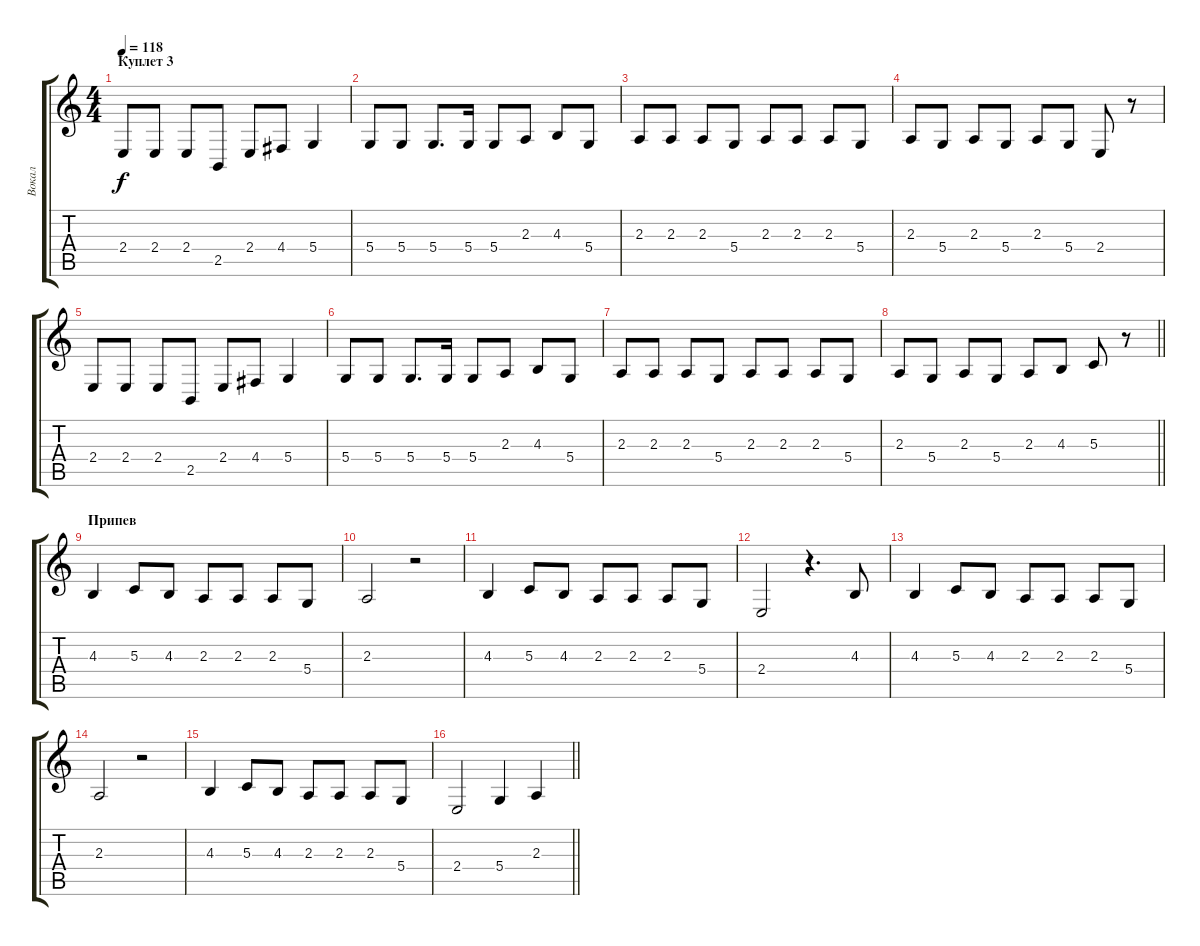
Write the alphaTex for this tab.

\track ("Вокал" "Вокал") {instrument tenorsax}
\staff {score tabs}
\tuning (E4 B3 G3 D3 A2 E2) {hide}
\ts (4 4)
\section ("" "Куплет 3")
\tempo 118
\clef g2
\ks c
2.4.8{dy f} 2.4.8 2.4.8 2.5.8 2.4.8 4.4.8 5.4.4 |
5.4.8 5.4.8 5.4.8{d} 5.4.16 5.4.8 2.3.8 4.3.8 5.4.8 |
2.3.8 2.3.8 2.3.8 5.4.8 2.3.8 2.3.8 2.3.8 5.4.8 |
2.3.8 5.4.8 2.3.8 5.4.8 2.3.8 5.4.8 2.4.8 r.8 |
2.4.8 2.4.8 2.4.8 2.5.8 2.4.8 4.4.8 5.4.4 |
5.4.8 5.4.8 5.4.8{d} 5.4.16 5.4.8 2.3.8 4.3.8 5.4.8 |
2.3.8 2.3.8 2.3.8 5.4.8 2.3.8 2.3.8 2.3.8 5.4.8 |
\barLineRight lightlight
2.3.8 5.4.8 2.3.8 5.4.8 2.3.8 4.3.8 5.3.8 r.8 |
\section ("" "Припев")
4.3.4 5.3.8 4.3.8 2.3.8 2.3.8 2.3.8 5.4.8 |
2.3.2 r.2 |
4.3.4 5.3.8 4.3.8 2.3.8 2.3.8 2.3.8 5.4.8 |
2.4.2 r.4{d} 4.3.8 |
4.3.4 5.3.8 4.3.8 2.3.8 2.3.8 2.3.8 5.4.8 |
2.3.2 r.2 |
4.3.4 5.3.8 4.3.8 2.3.8 2.3.8 2.3.8 5.4.8 |
\barLineRight lightlight
2.4.2 5.4.4 2.3.4
